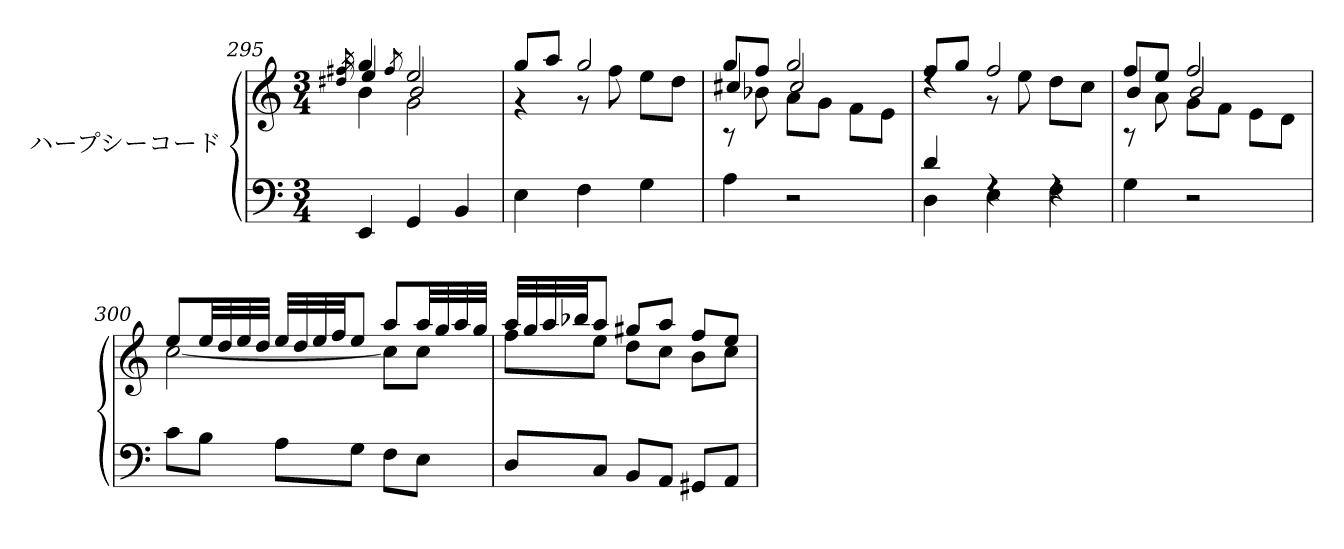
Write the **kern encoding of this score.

**kern	**kern
*part1	*part1
*staff2	*staff1
*I"ハープシーコード	*
*clefF4	*clefG2
*k[]	*k[]
*M3/4	*M3/4
=295	=295
*	*^
.	8qff#X/	8qdd#X/
*	*	*^
4EE/	4gg/	4ee/	4b\
.	8qff#/	.	.
4GG/	2ee/	2b/	2g\
4BB/	.	.	.
*	*	*v	*v
!!LO:LB:g=z
=296	=296	=296
4E\	8gg/L	4r
.	8aa/J	.
4F\	2gg/	8r
.	.	8ff\
4G\	.	8ee\L
.	.	8dd\J
=297	=297	=297
*	*	*^
4A\	8gg/L	4cc#X/	8rA
.	8ff/J	.	8b-X\
2r	2gg/	2cc#/	8a\L
.	.	.	8g\J
.	.	.	8f\L
.	.	.	8e\J
*	*	*v	*v
=298	=298	=298
*^	*	*
4d/	4D\	8ff/L	4rdd
.	.	8gg/J	.
4rF	4E\	2ff/	8r
.	.	.	8ee\
4rF	4F\	.	8dd\L
.	.	.	8cc\J
*v	*v	*	*
=299	=299	=299
*	*	*^
4G\	8ff/L	4b/	8rA
.	8ee/J	.	8a\
2r	2ff/	2b/	8g\L
.	.	.	8f\J
.	.	.	8e\L
.	.	.	8d\J
*	*	*v	*v
=300	=300	=300
8c\L	8ee/L	[2cc\
8B\J	32ee/LL	.
.	32dd/	.
.	32ee/	.
.	32dd/JJJ	.
8A\L	32ee/LLL	.
.	32dd/	.
.	32ee/	.
.	32ff/JJ	.
8G\J	8ee/J	.
8F\L	8aa/L	8cc\L]
8E\J	32aa/LL	8cc\J
.	32gg/	.
.	32aa/	.
.	32gg/JJJ	.
!!LO:LB:g=z	!!
=301	=301	=301
8D/L	32aa/LLL	8ff\L
.	32gg/	.
.	32aa/	.
.	32bb-X/JJ	.
8C/J	8aa/J	8ee\J
8BB/L	8gg#X/L	8dd\L
8AA/J	8aa/J	8cc\J
8GG#X/L	8ff/L	8b\L
8AA/J	8ee/J	8cc\J
*	*v	*v
=	=
*-	*-
